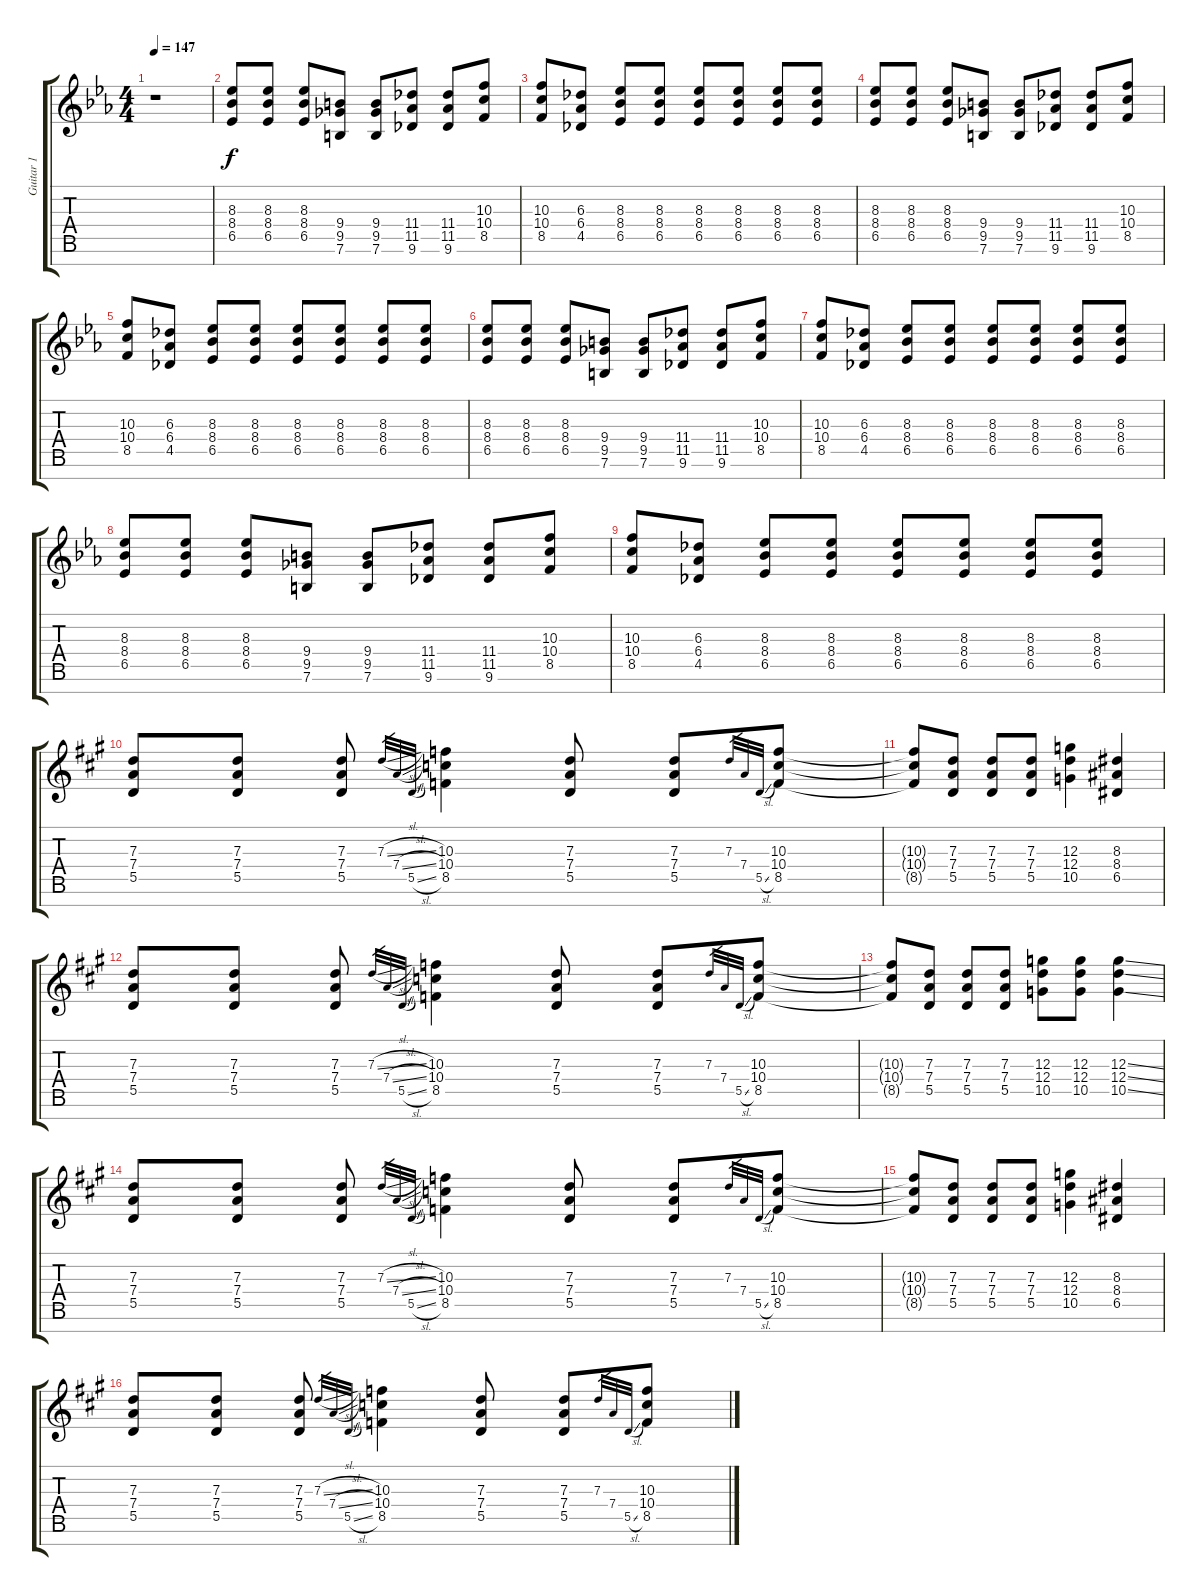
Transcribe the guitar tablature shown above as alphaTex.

\track ("Guitar 1" "Guitar 1") {instrument distortionguitar}
\staff {score tabs}
\tuning (E4 B3 G3 D3 A2 E2 B1) {hide}
\ts (4 4)
\tempo 147
\clef g2
\ks eb
r.1{dy f instrument distortionguitar} |
(8.3 8.4 6.5).8 (8.3 8.4 6.5).8 (8.3 8.4 6.5).8 (9.4 9.5 7.6).8 (9.4 9.5 7.6).8 (11.4 11.5 9.6).8 (11.4 11.5 9.6).8 (10.3 10.4 8.5).8 |
(10.3 10.4 8.5).8 (6.3 6.4 4.5).8 (8.3 8.4 6.5).8 (8.3 8.4 6.5).8 (8.3 8.4 6.5).8 (8.3 8.4 6.5).8 (8.3 8.4 6.5).8 (8.3 8.4 6.5).8 |
(8.3 8.4 6.5).8 (8.3 8.4 6.5).8 (8.3 8.4 6.5).8 (9.4 9.5 7.6).8 (9.4 9.5 7.6).8 (11.4 11.5 9.6).8 (11.4 11.5 9.6).8 (10.3 10.4 8.5).8 |
(10.3 10.4 8.5).8 (6.3 6.4 4.5).8 (8.3 8.4 6.5).8 (8.3 8.4 6.5).8 (8.3 8.4 6.5).8 (8.3 8.4 6.5).8 (8.3 8.4 6.5).8 (8.3 8.4 6.5).8 |
(8.3 8.4 6.5).8 (8.3 8.4 6.5).8 (8.3 8.4 6.5).8 (9.4 9.5 7.6).8 (9.4 9.5 7.6).8 (11.4 11.5 9.6).8 (11.4 11.5 9.6).8 (10.3 10.4 8.5).8 |
(10.3 10.4 8.5).8 (6.3 6.4 4.5).8 (8.3 8.4 6.5).8 (8.3 8.4 6.5).8 (8.3 8.4 6.5).8 (8.3 8.4 6.5).8 (8.3 8.4 6.5).8 (8.3 8.4 6.5).8 |
(8.3 8.4 6.5).8 (8.3 8.4 6.5).8 (8.3 8.4 6.5).8 (9.4 9.5 7.6).8 (9.4 9.5 7.6).8 (11.4 11.5 9.6).8 (11.4 11.5 9.6).8 (10.3 10.4 8.5).8 |
(10.3 10.4 8.5).8 (6.3 6.4 4.5).8 (8.3 8.4 6.5).8 (8.3 8.4 6.5).8 (8.3 8.4 6.5).8 (8.3 8.4 6.5).8 (8.3 8.4 6.5).8 (8.3 8.4 6.5).8 |
\ks a
(7.3 7.4 5.5).8 (7.3 7.4 5.5).8 (7.3 7.4 5.5).8 7.3{sl}.32{gr} 7.4{sl}.32{gr} 5.5{sl}.32{gr} (10.3 10.4 8.5).4 (7.3 7.4 5.5).8 (7.3 7.4 5.5).8 7.3.32{gr} 7.4.32{gr} 5.5{sl}.32{gr} (10.3 10.4 8.5).8 |
(10.3{t} 10.4{t} 8.5{t}).8 (7.3 7.4 5.5).8 (7.3 7.4 5.5).8 (7.3 7.4 5.5).8 (12.3 12.4 10.5).4 (8.3 8.4 6.5).4 |
(7.3 7.4 5.5).8 (7.3 7.4 5.5).8 (7.3 7.4 5.5).8 7.3{sl}.32{gr} 7.4{sl}.32{gr} 5.5{sl}.32{gr} (10.3 10.4 8.5).4 (7.3 7.4 5.5).8 (7.3 7.4 5.5).8 7.3.32{gr} 7.4.32{gr} 5.5{sl}.32{gr} (10.3 10.4 8.5).8 |
(10.3{t} 10.4{t} 8.5{t}).8 (7.3 7.4 5.5).8 (7.3 7.4 5.5).8 (7.3 7.4 5.5).8 (12.3 12.4 10.5).8 (12.3 12.4 10.5).8 (12.3{ss} 12.4{ss} 10.5{ss}).4 |
(7.3 7.4 5.5).8 (7.3 7.4 5.5).8 (7.3 7.4 5.5).8 7.3{sl}.32{gr} 7.4{sl}.32{gr} 5.5{sl}.32{gr} (10.3 10.4 8.5).4 (7.3 7.4 5.5).8 (7.3 7.4 5.5).8 7.3.32{gr} 7.4.32{gr} 5.5{sl}.32{gr} (10.3 10.4 8.5).8 |
(10.3{t} 10.4{t} 8.5{t}).8 (7.3 7.4 5.5).8 (7.3 7.4 5.5).8 (7.3 7.4 5.5).8 (12.3 12.4 10.5).4 (8.3 8.4 6.5).4 |
(7.3 7.4 5.5).8 (7.3 7.4 5.5).8 (7.3 7.4 5.5).8 7.3{sl}.32{gr} 7.4{sl}.32{gr} 5.5{sl}.32{gr} (10.3 10.4 8.5).4 (7.3 7.4 5.5).8 (7.3 7.4 5.5).8 7.3.32{gr} 7.4.32{gr} 5.5{sl}.32{gr} (10.3 10.4 8.5).8
